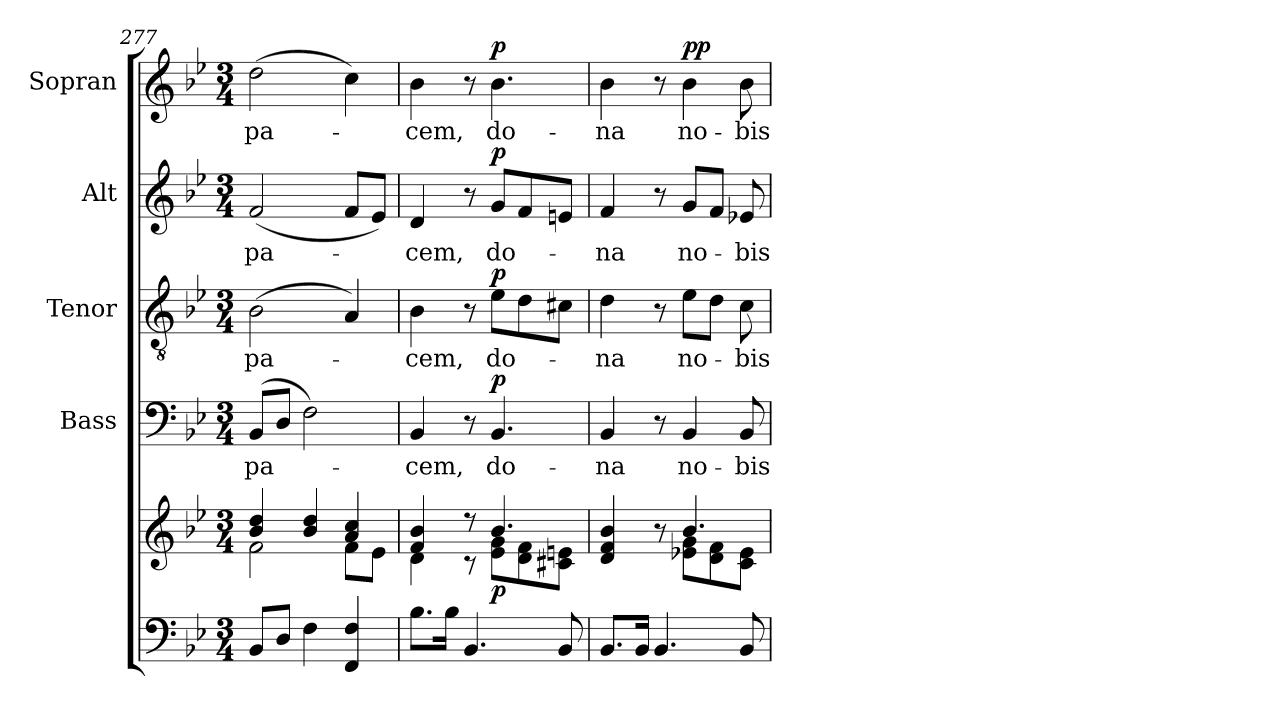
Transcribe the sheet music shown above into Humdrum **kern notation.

**kern	**kern	**dynam	**kern	**text	**dynam	**kern	**text	**dynam	**kern	**text	**dynam	**kern	**text	**dynam
*part5	*part5	*part5	*part4	*part4	*part4	*part3	*part3	*part3	*part2	*part2	*part2	*part1	*part1	*part1
*staff6	*staff5	*staff5/6	*staff4	*staff4	*staff4	*staff3	*staff3	*staff3	*staff2	*staff2	*staff2	*staff1	*staff1	*staff1
*	*	*	*I"Bass	*	*	*I"Tenor	*	*	*I"Alt	*	*	*I"Sopran	*	*
*	*	*	*I'B.	*	*	*I'T.	*	*	*I'A.	*	*	*I'S.	*	*
*clefF4	*clefG2	*	*clefF4	*	*	*clefGv2	*	*	*clefG2	*	*	*clefG2	*	*
*k[b-e-]	*k[b-e-]	*	*k[b-e-]	*	*	*k[b-e-]	*	*	*k[b-e-]	*	*	*k[b-e-]	*	*
*B-:	*B-:	*	*B-:	*	*	*B-:	*	*	*B-:	*	*	*B-:	*	*
*M3/4	*M3/4	*	*M3/4	*	*	*M3/4	*	*	*M3/4	*	*	*M3/4	*	*
=277	=277	=277	=277	=277	=277	=277	=277	=277	=277	=277	=277	=277	=277	=277
*	*^	*	*	*	*	*	*	*	*	*	*	*	*	*
!	!	!	!	!	!LO:LY:b	!	!	!LO:LY:b	!	!	!LO:LY:b	!	!	!LO:LY:b	!
8BB-/L	4b-/ 4dd/	2f\	.	(>8BB-/L	pa-	.	(>2B-\	pa-	.	(<2f/	pa-	.	(>2dd\	pa-	.
8D/J	.	.	.	8D/J	.	.	.	.	.	.	.	.	.	.	.
4F\	4b-/ 4dd/	.	.	2F\)	.	.	.	.	.	.	.	.	.	.	.
4FF/ 4F/	4a/ 4cc/	8f\L	.	.	.	.	4A/)	.	.	8f/L	.	.	4cc\)	.	.
.	.	8e-\J	.	.	.	.	.	.	.	8e-/J)	.	.	.	.	.
=278	=278	=278	=278	=278	=278	=278	=278	=278	=278	=278	=278	=278	=278	=278	=278
!	!	!	!	!	!LO:LY:b	!	!	!LO:LY:b	!	!	!LO:LY:b	!	!	!LO:LY:b	!
8.B-\L	4f/ 4b-/	4d\	.	4BB-/	-cem,	.	4B-\	-cem,	.	4d/	-cem,	.	4b-\	-cem,	.
16B-\Jk	.	.	.	.	.	.	.	.	.	.	.	.	.	.	.
4.BB-/	8r	8r	.	8r	.	.	8r	.	.	8r	.	.	8r	.	.
!	!	!	!LO:DY:b	!	!LO:LY:b	!LO:DY:a	!	!LO:LY:b	!LO:DY:a	!	!LO:LY:b	!LO:DY:a	!	!LO:LY:b	!LO:DY:a
.	4.b-/	8e-\ 8g\L	p	4.BB-/	do-	p	8e-\L	do-	p	8g/L	do-	p	4.b-\	do-	p
.	.	8d\ 8f\	.	.	.	.	8d\	.	.	8f/	.	.	.	.	.
8BB-/	.	8c#X\ 8en\J	.	.	.	.	8c#X\J	.	.	8en/J	.	.	.	.	.
=279	=279	=279	=279	=279	=279	=279	=279	=279	=279	=279	=279	=279	=279	=279	=279
!	!	!	!	!	!LO:LY:b	!	!	!LO:LY:b	!	!	!LO:LY:b	!	!	!LO:LY:b	!
8.BB-/L	4d/ 4f/ 4b-/	4.ryy	.	4BB-/	-na	.	4d\	-na	.	4f/	-na	.	4b-\	-na	.
16BB-/Jk	.	.	.	.	.	.	.	.	.	.	.	.	.	.	.
4.BB-/	8r	.	.	8r	.	.	8r	.	.	8r	.	.	8r	.	.
!	!	!	!	!	!LO:LY:b	!	!	!LO:LY:b	!	!	!LO:LY:b	!	!	!LO:LY:b	!LO:DY:a
.	4.b-/	8e-X\ 8g\L	.	4BB-/	no-	.	8e-\L	no-	.	8g/L	no-	.	4b-\	no-	pp
.	.	8d\ 8f\	.	.	.	.	8d\J	.	.	8f/J	.	.	.	.	.
!	!	!	!	!	!LO:LY:b	!	!	!LO:LY:b	!	!	!LO:LY:b	!	!	!LO:LY:b	!
8BB-/	.	8c\ 8e-\J	.	8BB-/	-bis	.	8c\	-bis	.	8e-X/	-bis	.	8b-\	-bis	.
*	*v	*v	*	*	*	*	*	*	*	*	*	*	*	*	*
=	=	=	=	=	=	=	=	=	=	=	=	=	=	=
*-	*-	*-	*-	*-	*-	*-	*-	*-	*-	*-	*-	*-	*-	*-
